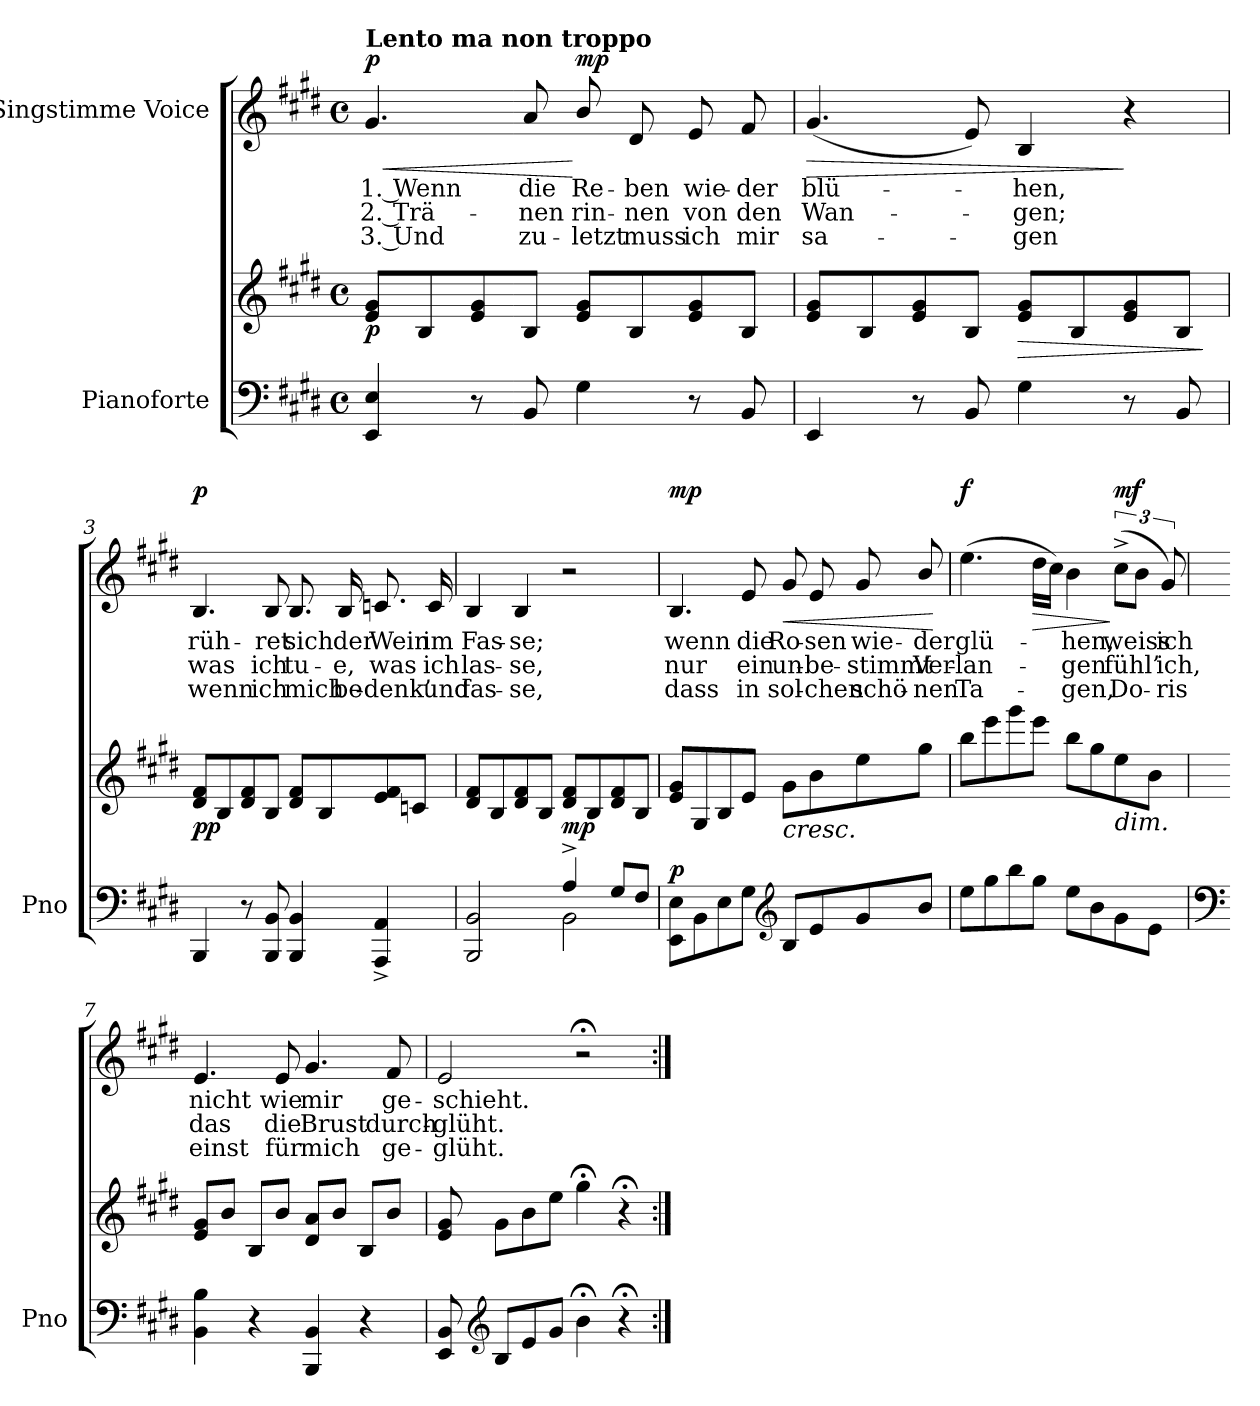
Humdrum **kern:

**kern	**kern	**dynam	**kern	**text	**text	**text	**dynam
*part2	*part2	*part2	*part1	*part1	*part1	*part1	*part1
*staff3	*staff2	*staff2/3	*staff1	*staff1	*staff1	*staff1	*staff1
*I"Pianoforte	*	*	*I"Singstimme Voice	*	*	*	*
*I'Pno	*	*	*	*	*	*	*
*clefF4	*clefG2	*	*clefG2	*	*	*	*
*k[f#c#g#d#]	*k[f#c#g#d#]	*	*k[f#c#g#d#]	*	*	*	*
*M4/4	*M4/4	*	*M4/4	*	*	*	*
*met(c)	*met(c)	*	*met(c)	*	*	*	*
=1	=1	=1	=1	=1	=1	=1	=1
!	!	!	!LO:TX:a:B:t=Lento ma non troppo	!	!	!	!
!	!	!LO:DY:b	!	!LO:LY:b	!LO:LY:b	!LO:LY:b	!LO:HP:b
!	!	!	!	!	!	!	!LO:DY:n=1:a
4EE/ 4E/	8e/ 8g#/L	p	4.g#/	1. Wenn	2. Trä-	3. Und	< p
.	8B/	.	.	.	.	.	.
8r	8e/ 8g#/	.	.	.	.	.	.
!	!	!	!	!LO:LY:b	!LO:LY:b	!LO:LY:b	!
8BB/	8B/J	.	8a/	die	-nen	zu-	.
!	!	!	!	!LO:LY:b	!LO:LY:b	!LO:LY:b	!LO:DY:n=2:a
4G#\	8e/ 8g#/L	.	8b/	Re-	rin-	-letzt	[ mp
!	!	!	!	!LO:LY:b	!LO:LY:b	!LO:LY:b	!
.	8B/	.	8d#/	-ben	-nen	muss	.
!	!	!	!	!LO:LY:b	!LO:LY:b	!LO:LY:b	!
8r	8e/ 8g#/	.	8e/	wie-	von	ich	.
!	!	!	!	!LO:LY:b	!LO:LY:b	!LO:LY:b	!
8BB/	8B/J	.	8f#/	-der	den	mir	.
=2	=2	=2	=2	=2	=2	=2	=2
!	!	!	!	!LO:LY:b	!LO:LY:b	!LO:LY:b	!LO:HP:b
4EE/	8e/ 8g#/L	.	(<4.g#/	blü-	Wan-	sa-	>
.	8B/	.	.	.	.	.	.
8r	8e/ 8g#/	.	.	.	.	.	.
8BB/	8B/J	.	8e/)	.	.	.	.
!	!	!LO:HP:b	!	!LO:LY:b	!LO:LY:b	!LO:LY:b	!
4G#\	8e/ 8g#/L	>	4B/	-hen,	-gen;	-gen	.
.	8B/	.	.	.	.	.	.
8r	8e/ 8g#/	.	4r	.	.	.	]
8BB/	8B/J	.	.	.	.	.	.
.	.	]	.	.	.	.	.
!!LO:LB:g=z
=3	=3	=3	=3	=3	=3	=3	=3
!	!	!LO:DY:b	!	!LO:LY:b	!LO:LY:b	!LO:LY:b	!LO:DY:a
4BBB/	8d#/ 8f#/L	pp	4.B/	rüh-	was	wenn	p
.	8B/	.	.	.	.	.	.
8r	8d#/ 8f#/	.	.	.	.	.	.
!	!	!	!	!LO:LY:b	!LO:LY:b	!LO:LY:b	!
8BBB/ 8BB/	8B/J	.	8B/	-ret	ich	ich	.
!	!	!	!	!LO:LY:b	!LO:LY:b	!LO:LY:b	!
4BBB/ 4BB/	8d#/ 8f#/L	.	8.B/	sich	tu-	mich	.
.	8B/	.	.	.	.	.	.
!	!	!	!	!LO:LY:b	!LO:LY:b	!LO:LY:b	!
.	.	.	16B/	der	-e,	be-	.
!	!	!	!	!LO:LY:b	!LO:LY:b	!LO:LY:b	!
4AAA/^ 4AA/^	8e/ 8f#/	.	8.cn/	Wein	was	-denk’	.
.	8cn/J	.	.	.	.	.	.
!	!	!	!	!LO:LY:b	!LO:LY:b	!LO:LY:b	!
.	.	.	16c/	im	ich	und	.
=4	=4	=4	=4	=4	=4	=4	=4
*^	*	*	*	*	*	*	*
!	!	!	!	!	!LO:LY:b	!LO:LY:b	!LO:LY:b	!
2BBB/ 2BB/	2ryy	8d#/ 8f#/L	.	4B/	Fas-	las-	fas-	.
.	.	8B/	.	.	.	.	.	.
!	!	!	!	!	!LO:LY:b	!LO:LY:b	!LO:LY:b	!
.	.	8d#/ 8f#/	.	4B/	-se;	-se,	-se,	.
.	.	8B/J	.	.	.	.	.	.
!	!	!	!LO:DY:a=2	!	!	!	!	!
4A^/	2BB\	8d#/ 8f#/L	mp	2r	.	.	.	.
.	.	8B/	.	.	.	.	.	.
8G#/L	.	8d#/ 8f#/	.	.	.	.	.	.
8F#/J	.	8B/J	.	.	.	.	.	.
*v	*v	*	*	*	*	*	*	*
=5	=5	=5	=5	=5	=5	=5	=5
!	!	!LO:DY:a=2	!	!LO:LY:b	!LO:LY:b	!LO:LY:b	!LO:DY:a
8EE\ 8E\L	8e/ 8g#/L	p	4.B/	wenn	nur	dass	mp
8BB\	8G#/	.	.	.	.	.	.
8E\	8B/	.	.	.	.	.	.
!	!	!	!	!LO:LY:b	!LO:LY:b	!LO:LY:b	!
8G#\J	8e/J	.	8e/	die	ein	in	.
*clefG2	*	*	*	*	*	*	*
!	!LO:TX:b:i:t=cresc.	!	!	!	!	!	!
!	!	!	!	!LO:LY:b	!LO:LY:b	!LO:LY:b	!LO:HP:b
8B/L	8g#\L	.	8g#/	Ro-	un-	sol-	<
!	!	!	!	!LO:LY:b	!LO:LY:b	!LO:LY:b	!
8e/	8b\	.	8e/	-sen	-be-	-chen	.
!	!	!	!	!LO:LY:b	!LO:LY:b	!LO:LY:b	!
8g#/	8ee\	.	8g#/	wie-	-stimmt	schö-	.
!	!	!	!	!LO:LY:b	!LO:LY:b	!LO:LY:b	!
8b/J	8gg#\J	.	8b/	-der	Ver-	-nen	.
.	.	.	.	.	.	.	[
!!LO:LB:g=z
=6	=6	=6	=6	=6	=6	=6	=6
!	!	!	!	!LO:LY:b	!LO:LY:b	!LO:LY:b	!LO:DY:a
8ee\L	8bb\L	.	(>4.ee\	glü-	-lan-	Ta-	f
8gg#\	8eee\	.	.	.	.	.	.
8bb\	8ggg#\	.	.	.	.	.	.
!	!	!	!	!	!	!	!LO:HP:b
8gg#\J	8eee\J	.	16dd#\LL	.	.	.	>
.	.	.	16cc#\JJ)	.	.	.	.
!	!	!	!	!LO:LY:b	!LO:LY:b	!LO:LY:b	!
8ee\L	8bb\L	.	4b\	-hen,	-gen	-gen,	.
8b\	8gg#\	.	.	.	.	.	.
!	!LO:TX:b:i:t=dim.	!	!	!	!	!	!
!	!	!	!	!LO:LY:b	!LO:LY:b	!LO:LY:b	!LO:DY:n=1:a
8g#\	8ee\	.	(>12cc#^\L	weiss	fühl’	Do-	] mf
.	.	.	12b\J	.	.	.	.
8e\J	8b\J	.	.	.	.	.	.
!	!	!	!	!LO:LY:b	!LO:LY:b	!LO:LY:b	!
.	.	.	12g#/)	ich	ich,	-ris	.
=7	=7	=7	=7	=7	=7	=7	=7
*clefF4	*	*	*	*	*	*	*
!	!	!	!	!LO:LY:b	!LO:LY:b	!LO:LY:b	!
4BB\ 4B\	8e/ 8g#/L	.	4.e/	nicht	das	einst	.
.	8b/J	.	.	.	.	.	.
4r	8B/L	.	.	.	.	.	.
!	!	!	!	!LO:LY:b	!LO:LY:b	!LO:LY:b	!
.	8b/J	.	8e/	wie	die	für	.
!	!	!	!	!LO:LY:b	!LO:LY:b	!LO:LY:b	!
4BBB/ 4BB/	8d#/ 8a/L	.	4.g#/	mir	Brust	mich	.
.	8b/J	.	.	.	.	.	.
4r	8B/L	.	.	.	.	.	.
!	!	!	!	!LO:LY:b	!LO:LY:b	!LO:LY:b	!
.	8b/J	.	8f#/	ge-	durch-	ge-	.
=8	=8	=8	=8	=8	=8	=8	=8
!	!	!	!	!LO:LY:b	!LO:LY:b	!LO:LY:b	!
8EE/ 8BB/	8e/ 8g#/	.	2e/	-schieht.	-glüht.	-glüht.	.
*clefG2	*	*	*	*	*	*	*
8B/L	8g#\L	.	.	.	.	.	.
8e/	8b\	.	.	.	.	.	.
8g#/J	8ee\J	.	.	.	.	.	.
4b;<\	4gg#;<\	.	2r;<	.	.	.	.
4r;<	4r;<	.	.	.	.	.	.
=:|!	=:|!	=:|!	=:|!	=:|!	=:|!	=:|!	=:|!
*-	*-	*-	*-	*-	*-	*-	*-
